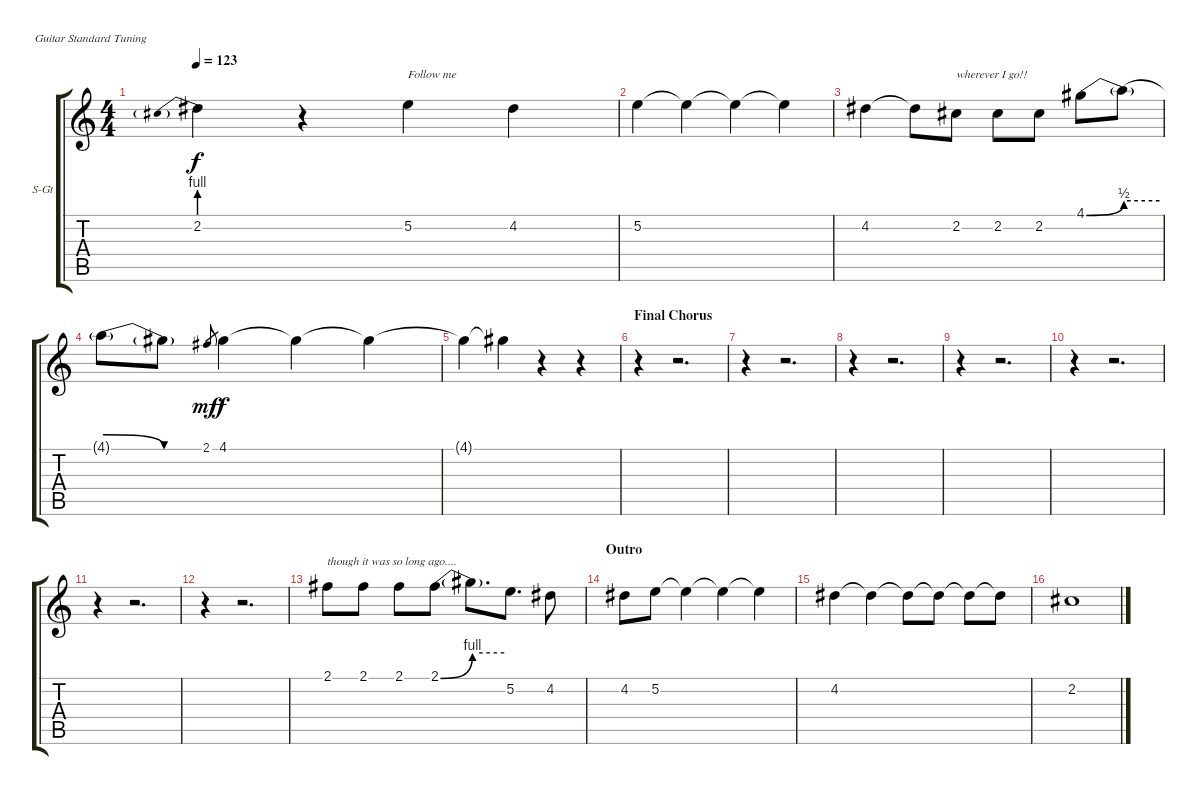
\bracketExtendMode groupsimilarinstruments
\firstSystemTrackNameOrientation horizontal
\otherSystemsTrackNameOrientation horizontal
\track ("Judd Gruenbaum (Vocals)" "S-Gt") {instrument violin}
\staff {score tabs}
\tuning (E4 B3 G3 D3 A2 E2)
\displaytranspose 12
\ts (4 4)
\tempo 123
\clef g2
\ks c
2.2{be (prebend 0 4 60 4) t}.4{dy f} r.4 5.2.4{txt "Follow me"} 4.2.4 |
5.2.4 5.2{t}.4 5.2{t}.4 5.2{t}.4 |
4.2.4 4.2{t}.8 2.2.8{txt "wherever I go!!"} 2.2.8 2.2.8 4.1{be (bend 0 0 60 2)}.8 4.1{be (hold 0 2 60 2) t}.8 |
4.1{be (release 0 2 60 0) t}.8 4.1{be (hold 0 0 60 0) t}.8 2.1.8{gr dy mf} 4.1.4{dy f} 4.1{t}.4 4.1{t}.4 |
4.1{t}.4 4.1{t}.4 r.4 r.4 |
\section ("" "Final Chorus")
r.4 r.2{d} |
r.4 r.2{d} |
r.4 r.2{d} |
r.4 r.2{d} |
r.4 r.2{d} |
r.4 r.2{d} |
r.4 r.2{d} |
2.1.8{txt "though it was so long ago...."} 2.1.8 2.1.8 2.1{be (bend 0 0 60 4)}.8 2.1{be (hold 0 4 60 4) t}.8{d} 5.2.8{d} 4.2.8 |
\section ("" "Outro")
4.2.8 5.2.8 5.2{t}.4 5.2{t}.4 5.2{t}.4 |
4.2.4 4.2{t}.4 4.2{t}.8 4.2{t}.8 4.2{t}.8 4.2{t}.8 |
2.2.1
